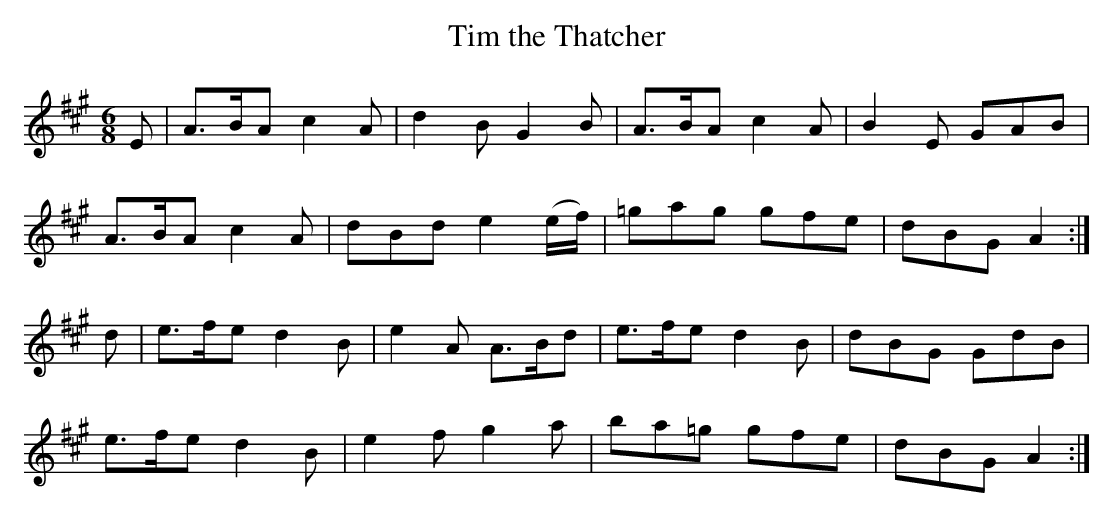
X:1
T: Tim the Thatcher
M: 6/8
L: 1/8
K: A
E | A>BA c2A | d2B G2B | A>BA c2A | B2E GAB |
A>BA c2A | dBd e2 (e/f/) | =gag gfe | dBG A2 :|
d | e>fe d2B | e2A A>Bd | e>fe d2B | dBG GdB |
e>fe d2B | e2f g2a | ba=g gfe | dBG A2 :|
